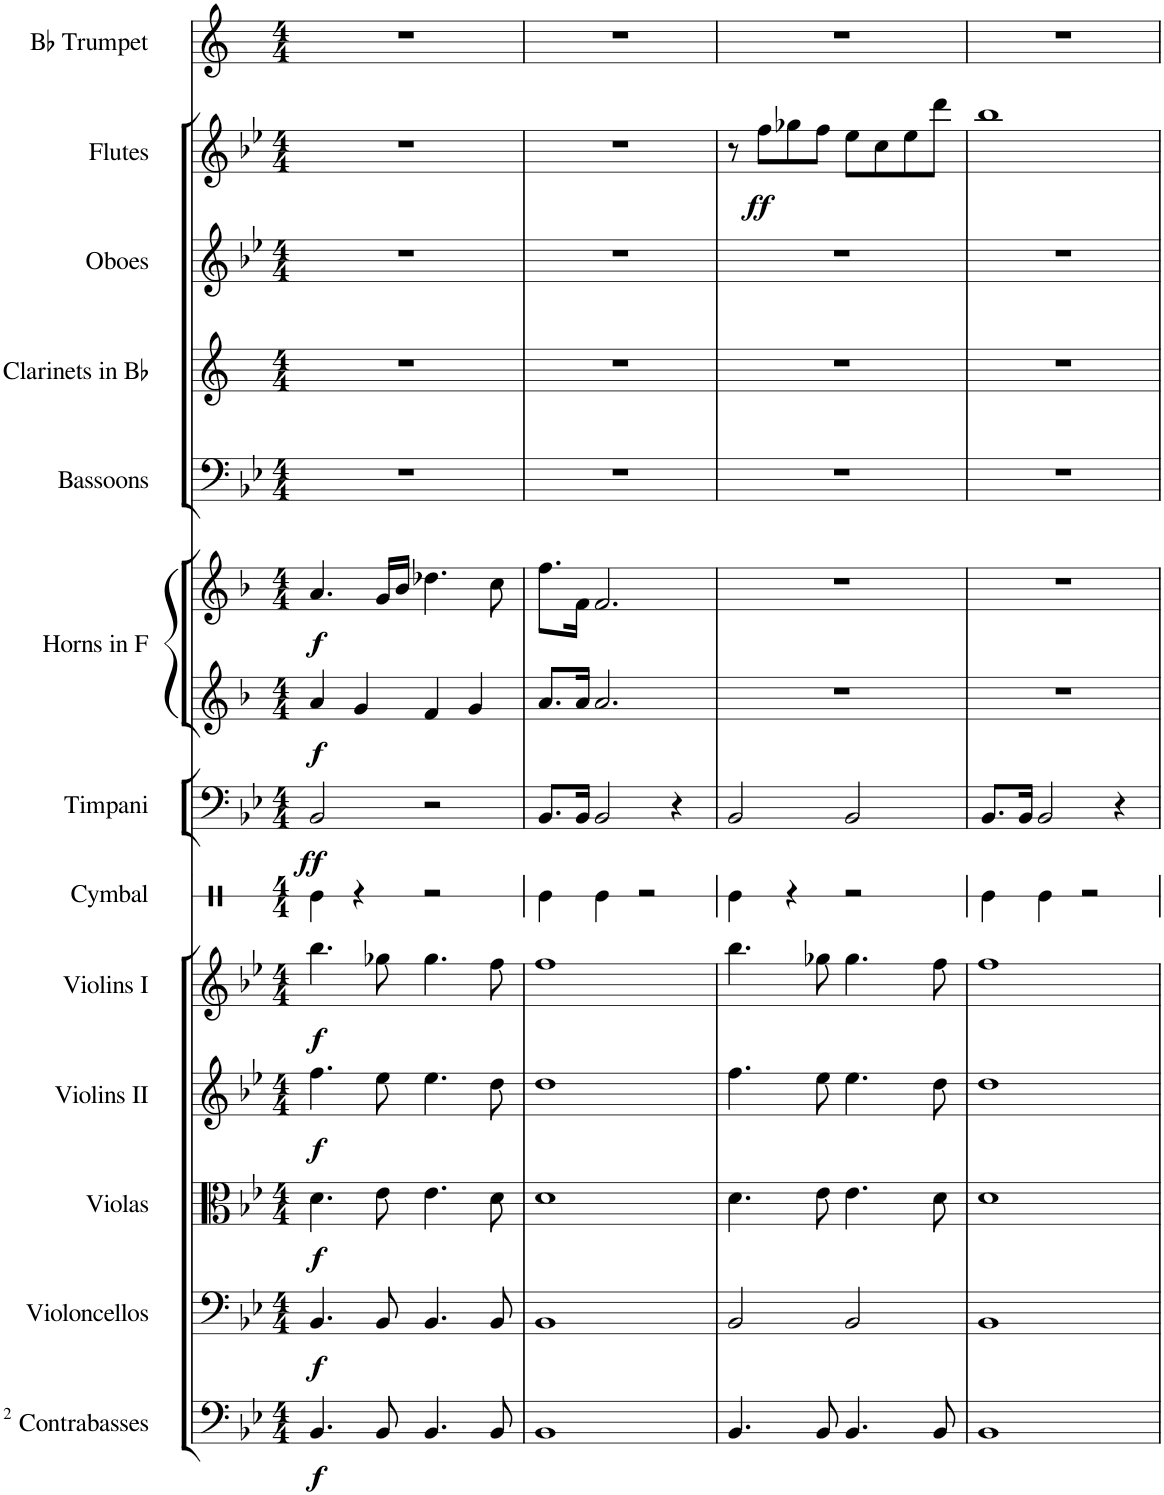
**kern	**dynam	**kern	**dynam	**kern	**dynam	**kern	**dynam	**kern	**dynam	**kern	**kern	**dynam	**kern	**kern	**dynam	**kern	**kern	**kern	**kern	**dynam	**kern
*part13	*part13	*part12	*part12	*part11	*part11	*part10	*part10	*part9	*part9	*part8	*part7	*part7	*part6	*part6	*part6	*part5	*part4	*part3	*part2	*part2	*part1
*staff14	*staff14	*staff13	*staff13	*staff12	*staff12	*staff11	*staff11	*staff10	*staff10	*staff9	*staff8	*staff8	*staff7	*staff6	*staff6/7	*staff5	*staff4	*staff3	*staff2	*staff2	*staff1
*I"Contrabasses	*	*I"Violoncellos	*	*I"Violas	*	*I"Violins II	*	*I"Violins I	*	*I"Cymbal	*I"Timpani	*	*I"Horns in F	*	*	*I"Bassoons	*I"Clarinets in Bb	*I"Oboes	*I"Flutes	*	*I"Bb Trumpet
*I'Cb.	*	*I'Vc.	*	*I'Vla.	*	*I'Vln. II	*	*I'Vln. I	*	*I'Cym.	*I'Timp.	*	*	*	*	*I'Bsn.	*	*I'Ob.	*I'Fl.	*	*I'Bb Tpt.
*	*	*	*	*	*	*	*	*	*	*stria1	*	*	*	*	*	*	*	*	*	*	*
*clefF4	*	*clefF4	*	*clefC3	*	*clefG2	*	*clefG2	*	*clefX	*clefF4	*	*clefG2	*clefG2	*	*clefF4	*clefG2	*clefG2	*clefG2	*	*clefG2
*Trd7c12	*	*	*	*	*	*	*	*	*	*	*	*	*Trd4c7	*Trd4c7	*	*	*Trd1c2	*	*	*	*Trd1c2
*k[b-e-]	*	*k[b-e-]	*	*k[b-e-]	*	*k[b-e-]	*	*k[b-e-]	*	*k[]	*k[b-e-]	*	*k[b-]	*k[b-]	*	*k[b-e-]	*k[]	*k[b-e-]	*k[b-e-]	*	*k[]
*M4/4	*	*M4/4	*	*M4/4	*	*M4/4	*	*M4/4	*	*M4/4	*M4/4	*	*M4/4	*M4/4	*	*M4/4	*M4/4	*M4/4	*M4/4	*	*M4/4
=1	=1	=1	=1	=1	=1	=1	=1	=1	=1	=1	=1	=1	=1	=1	=1	=1	=1	=1	=1	=1	=1
!	!LO:DY:b	!	!LO:DY:b	!	!LO:DY:b	!	!LO:DY:b	!	!LO:DY:b	!	!	!LO:DY:b	!	!	!LO:DY:b=2	!	!	!	!	!	!
!	!	!	!	!	!	!	!	!	!	!	!	!	!	!	!LO:DY:n=1:b	!	!	!	!	!	!
4.BB-/	f	4.BB-/	f	4.d\	f	4.ff\	f	4.bb-\	f	4Re\	2BB-/	ff	4a/	4.a/	f f	1r	1r	1r	1r	.	1r
.	.	.	.	.	.	.	.	.	.	4r	.	.	4g/	.	.	.	.	.	.	.	.
8BB-/	.	8BB-/	.	8e-\	.	8ee-\	.	8gg-X\	.	.	.	.	.	16g/LL	.	.	.	.	.	.	.
.	.	.	.	.	.	.	.	.	.	.	.	.	.	16b-/JJ	.	.	.	.	.	.	.
4.BB-/	.	4.BB-/	.	4.e-\	.	4.ee-\	.	4.gg-\	.	2r	2r	.	4f/	4.dd-X\	.	.	.	.	.	.	.
.	.	.	.	.	.	.	.	.	.	.	.	.	4g/	.	.	.	.	.	.	.	.
8BB-/	.	8BB-/	.	8d\	.	8dd\	.	8ff\	.	.	.	.	.	8cc\	.	.	.	.	.	.	.
=2	=2	=2	=2	=2	=2	=2	=2	=2	=2	=2	=2	=2	=2	=2	=2	=2	=2	=2	=2	=2	=2
1BB-	.	1BB-	.	1d	.	1dd	.	1ff	.	4Re\	8.BB-/L	.	8.a/L	8.ff\L	.	1r	1r	1r	1r	.	1r
.	.	.	.	.	.	.	.	.	.	.	16BB-/Jk	.	16a/Jk	16f\Jk	.	.	.	.	.	.	.
.	.	.	.	.	.	.	.	.	.	4Re\	2BB-/	.	2.a/	2.f/	.	.	.	.	.	.	.
.	.	.	.	.	.	.	.	.	.	2r	.	.	.	.	.	.	.	.	.	.	.
.	.	.	.	.	.	.	.	.	.	.	4r	.	.	.	.	.	.	.	.	.	.
=3	=3	=3	=3	=3	=3	=3	=3	=3	=3	=3	=3	=3	=3	=3	=3	=3	=3	=3	=3	=3	=3
4.BB-/	.	2BB-/	.	4.d\	.	4.ff\	.	4.bb-\	.	4Re\	2BB-/	.	1r	1r	.	1r	1r	1r	8r	.	1r
!	!	!	!	!	!	!	!	!	!	!	!	!	!	!	!	!	!	!	!	!LO:DY:b	!
.	.	.	.	.	.	.	.	.	.	.	.	.	.	.	.	.	.	.	8ff\L	ff	.
.	.	.	.	.	.	.	.	.	.	4r	.	.	.	.	.	.	.	.	8gg-X\	.	.
8BB-/	.	.	.	8e-\	.	8ee-\	.	8gg-X\	.	.	.	.	.	.	.	.	.	.	8ff\J	.	.
4.BB-/	.	2BB-/	.	4.e-\	.	4.ee-\	.	4.gg-\	.	2r	2BB-/	.	.	.	.	.	.	.	8ee-\L	.	.
.	.	.	.	.	.	.	.	.	.	.	.	.	.	.	.	.	.	.	8cc\	.	.
.	.	.	.	.	.	.	.	.	.	.	.	.	.	.	.	.	.	.	8ee-\	.	.
8BB-/	.	.	.	8d\	.	8dd\	.	8ff\	.	.	.	.	.	.	.	.	.	.	8ddd\J	.	.
=4	=4	=4	=4	=4	=4	=4	=4	=4	=4	=4	=4	=4	=4	=4	=4	=4	=4	=4	=4	=4	=4
1BB-	.	1BB-	.	1d	.	1dd	.	1ff	.	4Re\	8.BB-/L	.	1r	1r	.	1r	1r	1r	1bb-	.	1r
.	.	.	.	.	.	.	.	.	.	.	16BB-/Jk	.	.	.	.	.	.	.	.	.	.
.	.	.	.	.	.	.	.	.	.	4Re\	2BB-/	.	.	.	.	.	.	.	.	.	.
.	.	.	.	.	.	.	.	.	.	2r	.	.	.	.	.	.	.	.	.	.	.
.	.	.	.	.	.	.	.	.	.	.	4r	.	.	.	.	.	.	.	.	.	.
=	=	=	=	=	=	=	=	=	=	=	=	=	=	=	=	=	=	=	=	=	=
*-	*-	*-	*-	*-	*-	*-	*-	*-	*-	*-	*-	*-	*-	*-	*-	*-	*-	*-	*-	*-	*-
